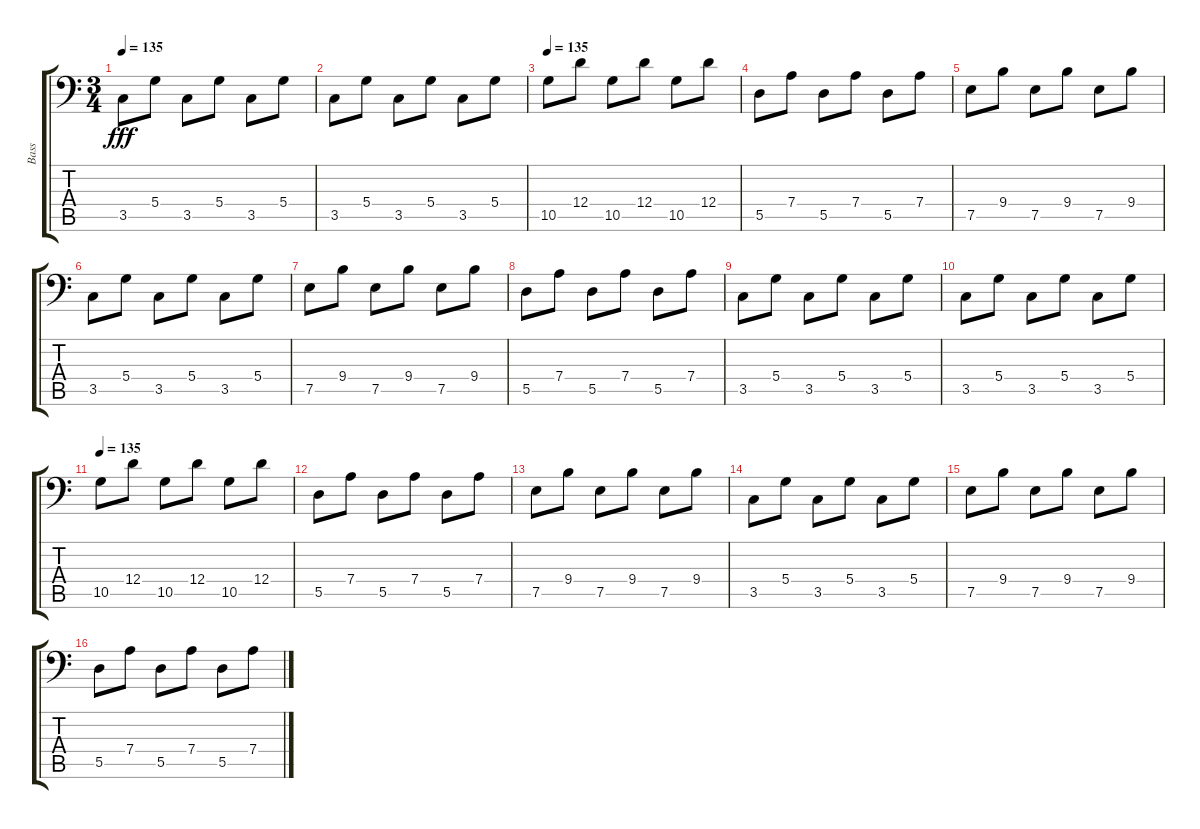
\track ("Bass" "Bass") {instrument electricbasspick}
\staff {score tabs}
\tuning (E3 B2 G2 D2 A1 E1) {hide}
\ts (3 4)
\tempo 135
\clef f4
\ks c
3.5.8{dy fff} 5.4.8 3.5.8 5.4.8 3.5.8 5.4.8 |
3.5.8 5.4.8 3.5.8 5.4.8 3.5.8 5.4.8 |
\tempo 135
10.5.8{instrument acousticbass} 12.4.8 10.5.8 12.4.8 10.5.8 12.4.8 |
5.5.8 7.4.8 5.5.8 7.4.8 5.5.8 7.4.8 |
7.5.8 9.4.8 7.5.8 9.4.8 7.5.8 9.4.8 |
3.5.8 5.4.8 3.5.8 5.4.8 3.5.8 5.4.8 |
7.5.8 9.4.8 7.5.8 9.4.8 7.5.8 9.4.8 |
5.5.8 7.4.8 5.5.8 7.4.8 5.5.8 7.4.8 |
3.5.8 5.4.8 3.5.8 5.4.8 3.5.8 5.4.8 |
3.5.8 5.4.8 3.5.8 5.4.8 3.5.8 5.4.8 |
\tempo 135
10.5.8{instrument acousticbass} 12.4.8 10.5.8 12.4.8 10.5.8 12.4.8 |
5.5.8 7.4.8 5.5.8 7.4.8 5.5.8 7.4.8 |
7.5.8 9.4.8 7.5.8 9.4.8 7.5.8 9.4.8 |
3.5.8 5.4.8 3.5.8 5.4.8 3.5.8 5.4.8 |
7.5.8 9.4.8 7.5.8 9.4.8 7.5.8 9.4.8 |
5.5.8 7.4.8 5.5.8 7.4.8 5.5.8 7.4.8
